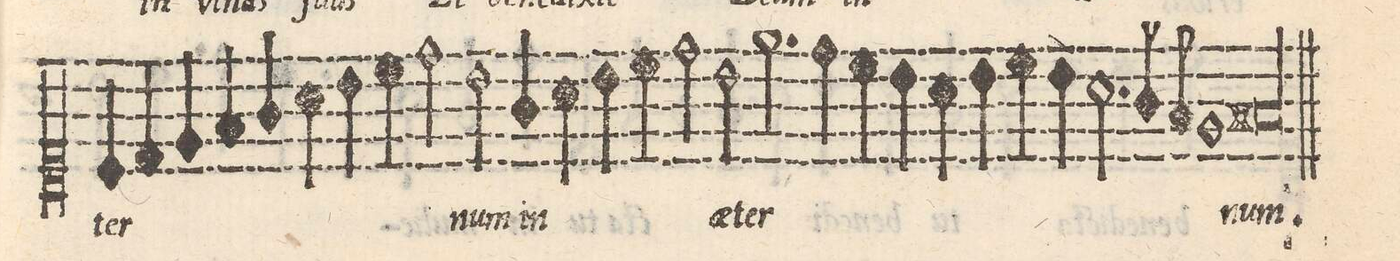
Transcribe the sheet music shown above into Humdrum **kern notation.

**kern	**text
*I"CANTVS	*
*clefC1	*
*k[]	*
*met(C|)	*
*M2/1	*
4c/	-ter-
4d/	.
4e/	.
4f/	.
4g/	.
4a\	.
=47-	=47-
4b\	.
4cc\	.
2dd\	.
2b\	-num
4g/	in
4a\	.
=48-	=48-
4b\	.
4cc\	.
2dd\	.
2b\	ae-
2.ee\	-ter-
=49-	=49-
4dd\	.
4cc\	.
4b\	.
4a\	.
4b\	.
4cc\	.
4b\	.
=50-	=50-
2.a\	.
8g/	.
8f/	.
1e	.
=51-	=51-
0f#Xl	-num.
==	==
*-	*-
